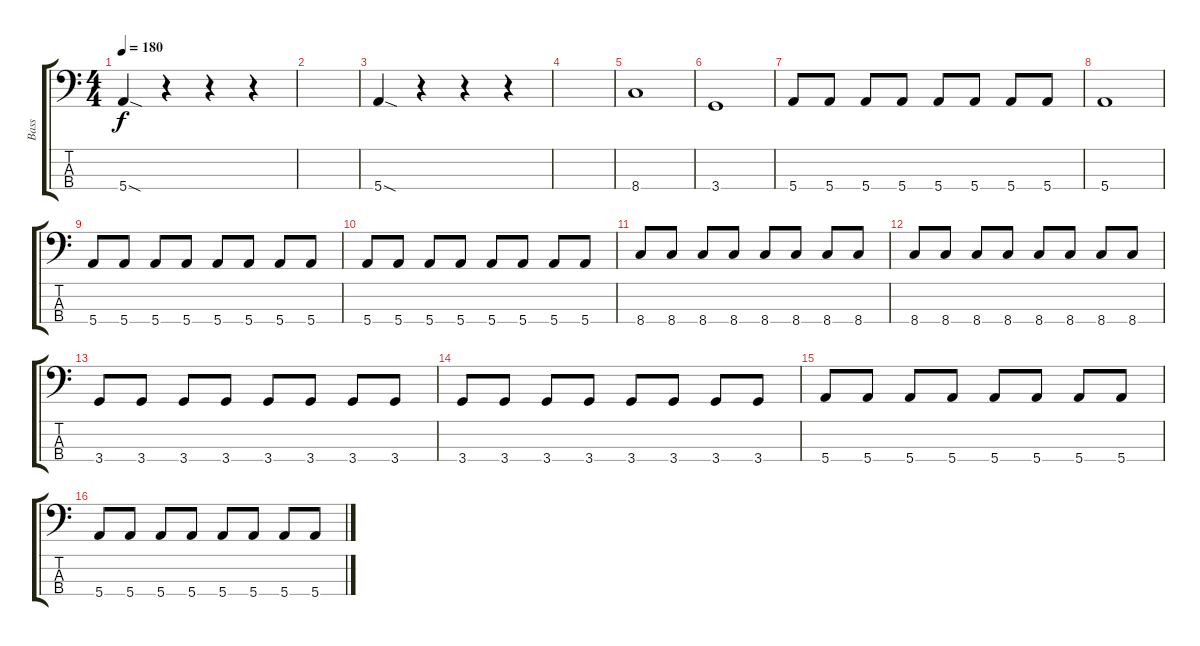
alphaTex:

\track ("Bass" "Bass") {instrument electricbasspick}
\staff {score tabs}
\tuning (G2 D2 A1 E1) {hide}
\ts (4 4)
\tempo 180
\clef f4
\ks c
5.4{sod}.4{dy f instrument electricbasspick} r.4 r.4 r.4 |
|
5.4{sod}.4 r.4 r.4 r.4 |
|
8.4.1 |
3.4.1 |
5.4.8 5.4.8 5.4.8 5.4.8 5.4.8 5.4.8 5.4.8 5.4.8 |
5.4.1 |
5.4.8 5.4.8 5.4.8 5.4.8 5.4.8 5.4.8 5.4.8 5.4.8 |
5.4.8 5.4.8 5.4.8 5.4.8 5.4.8 5.4.8 5.4.8 5.4.8 |
8.4.8 8.4.8 8.4.8 8.4.8 8.4.8 8.4.8 8.4.8 8.4.8 |
8.4.8 8.4.8 8.4.8 8.4.8 8.4.8 8.4.8 8.4.8 8.4.8 |
3.4.8 3.4.8 3.4.8 3.4.8 3.4.8 3.4.8 3.4.8 3.4.8 |
3.4.8 3.4.8 3.4.8 3.4.8 3.4.8 3.4.8 3.4.8 3.4.8 |
5.4.8 5.4.8 5.4.8 5.4.8 5.4.8 5.4.8 5.4.8 5.4.8 |
5.4.8 5.4.8 5.4.8 5.4.8 5.4.8 5.4.8 5.4.8 5.4.8
